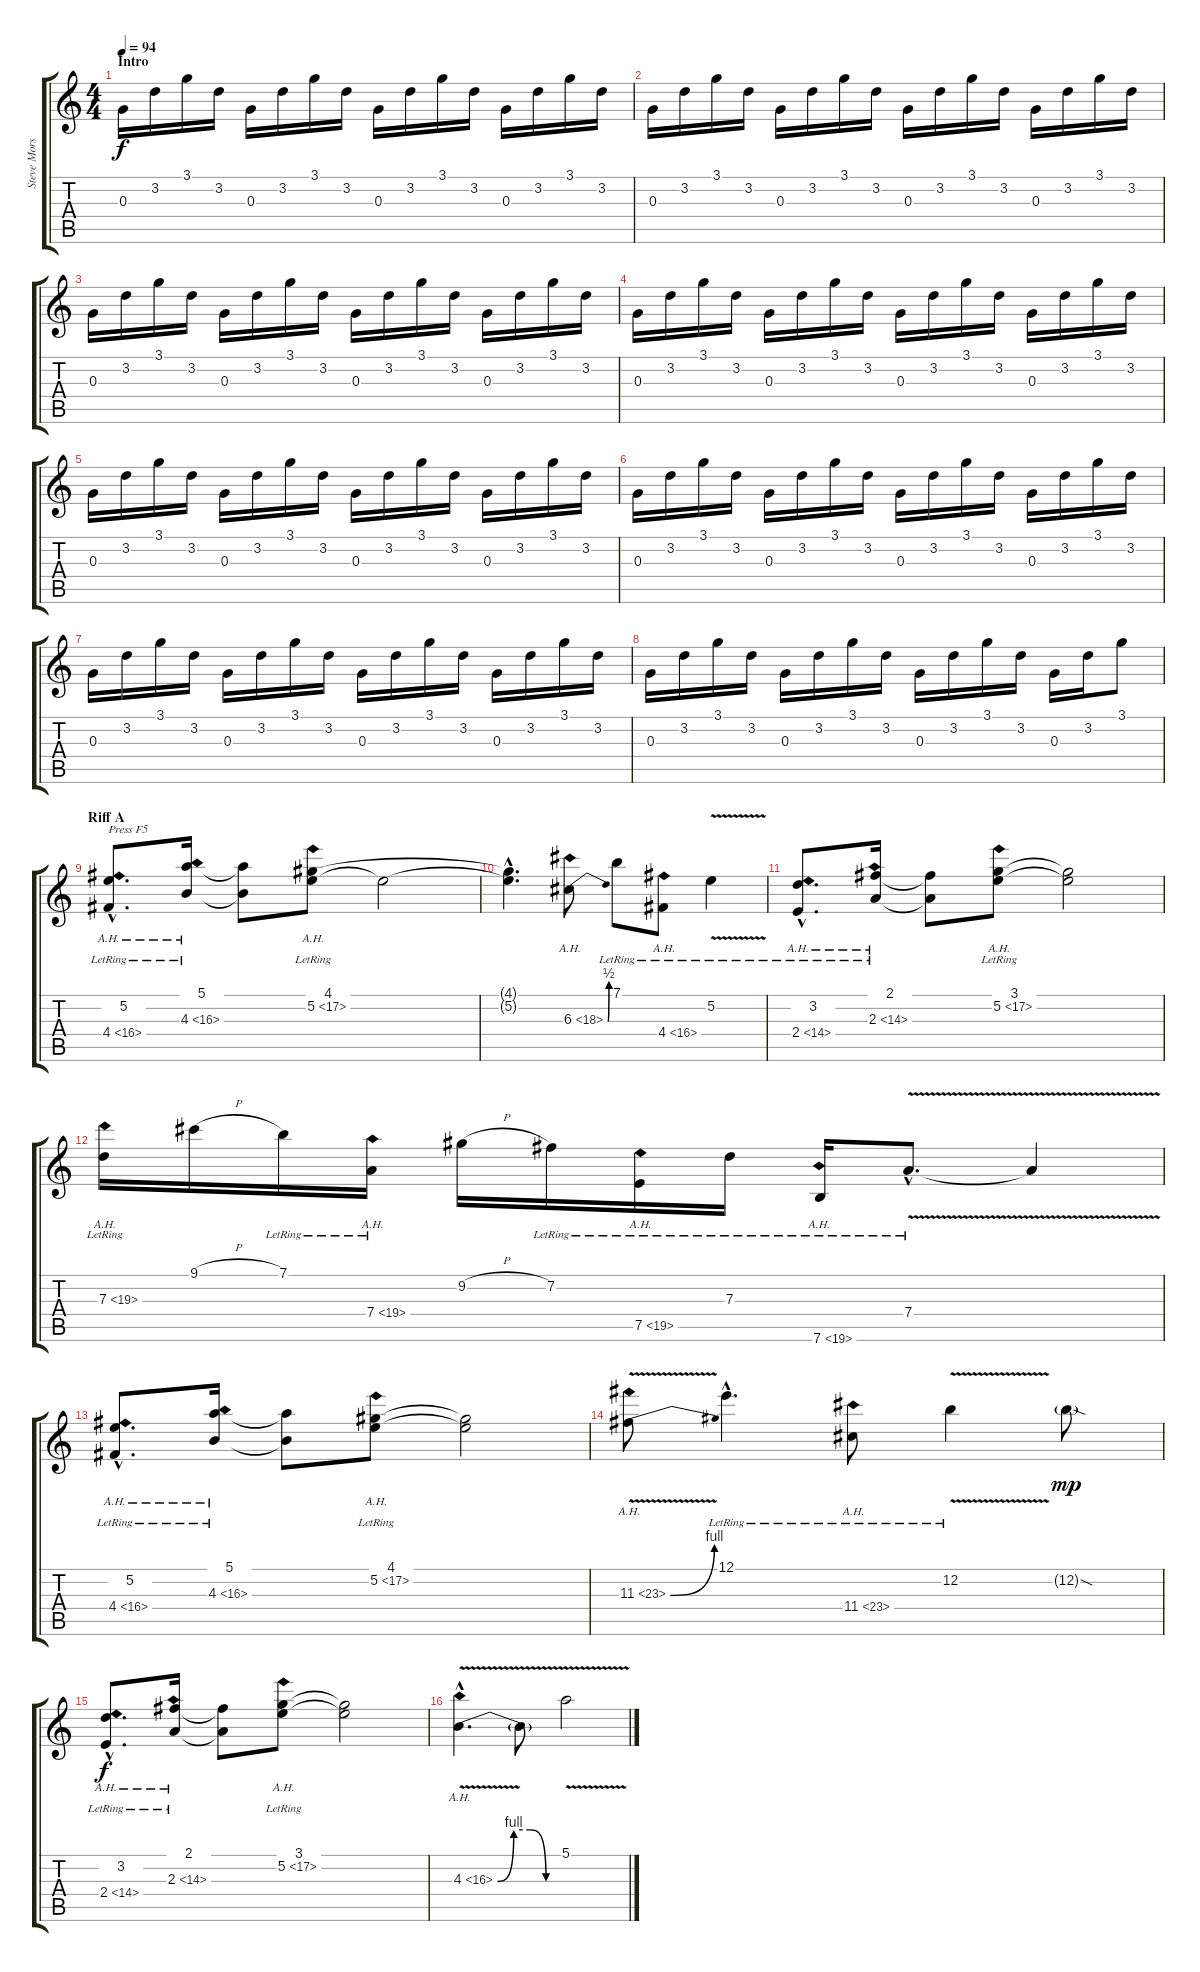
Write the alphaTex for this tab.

\track ("Steve Morse Guitar I" "Steve Mors") {instrument electricguitarclean}
\staff {score tabs}
\tuning (E4 B3 G3 D3 A2 E2) {hide}
\ts (4 4)
\section ("" "Intro")
\tempo 94
\clef g2
\ks c
0.3.16{dy f instrument electricguitarclean} 3.2.16 3.1.16 3.2.16 0.3.16 3.2.16 3.1.16 3.2.16 0.3.16 3.2.16 3.1.16 3.2.16 0.3.16 3.2.16 3.1.16 3.2.16 |
0.3.16 3.2.16 3.1.16 3.2.16 0.3.16 3.2.16 3.1.16 3.2.16 0.3.16 3.2.16 3.1.16 3.2.16 0.3.16 3.2.16 3.1.16 3.2.16 |
0.3.16 3.2.16 3.1.16 3.2.16 0.3.16 3.2.16 3.1.16 3.2.16 0.3.16 3.2.16 3.1.16 3.2.16 0.3.16 3.2.16 3.1.16 3.2.16 |
0.3.16 3.2.16 3.1.16 3.2.16 0.3.16 3.2.16 3.1.16 3.2.16 0.3.16 3.2.16 3.1.16 3.2.16 0.3.16 3.2.16 3.1.16 3.2.16 |
0.3.16 3.2.16 3.1.16 3.2.16 0.3.16 3.2.16 3.1.16 3.2.16 0.3.16 3.2.16 3.1.16 3.2.16 0.3.16 3.2.16 3.1.16 3.2.16 |
0.3.16 3.2.16 3.1.16 3.2.16 0.3.16 3.2.16 3.1.16 3.2.16 0.3.16 3.2.16 3.1.16 3.2.16 0.3.16 3.2.16 3.1.16 3.2.16 |
0.3.16 3.2.16 3.1.16 3.2.16 0.3.16 3.2.16 3.1.16 3.2.16 0.3.16 3.2.16 3.1.16 3.2.16 0.3.16 3.2.16 3.1.16 3.2.16 |
0.3.16 3.2.16 3.1.16 3.2.16 0.3.16 3.2.16 3.1.16 3.2.16 0.3.16 3.2.16 3.1.16 3.2.16 0.3.16 3.2.16 3.1.8 |
\section ("" "Riff A")
(5.2{hac lr} 4.4{ah 12 hac lr}).8{d txt "Press F5"} (5.1{lr} 4.3{ah 12 lr}).16 (5.1{t} 4.3{t}).8 (4.1{lr} 5.2{ah 12 lr}).8 5.2{t}.2 |
(4.1{hac t} 5.2{hac t}).4{d} 6.3{be (bend 0 0 60 2) ah 12}.8 7.1{lr}.8 4.4{ah 12 lr}.8 5.2{v lr}.4 |
(3.2{hac lr} 2.4{ah 12 hac lr}).8{d} (2.1{lr} 2.3{ah 12 lr}).16 (2.1{t} 2.3{t}).8 (3.1{lr} 5.2{ah 12 lr}).8 (3.1{t} 5.2{t}).2 |
7.3{ah 12 lr}.16 9.1{h}.16 7.1{lr}.16 7.4{ah 12 lr}.16 9.2{h}.16 7.2{lr}.16 7.5{ah 12 lr}.16 7.3{lr}.16 7.6{ah 12 lr}.16 7.4{v hac lr}.8{d} 7.4{t}.4 |
(5.2{hac lr} 4.4{ah 12 hac lr}).8{d} (5.1{lr} 4.3{ah 12 lr}).16 (5.1{t} 4.3{t}).8 (4.1{lr} 5.2{ah 12 lr}).8 (4.1{t} 5.2{t}).2 |
11.3{be (bend 0 0 60 4) ah 12 v}.8 12.1{hac lr}.4{d} 11.4{ah 12 lr}.8 12.2{v lr}.4 12.2{sod g}.8{dy mp} |
(3.2{hac lr} 2.4{ah 12 hac lr}).8{d dy f} (2.1{lr} 2.3{ah 12 lr}).16 (2.1{t} 2.3{t}).8 (3.1{lr} 5.2{ah 12 lr}).8 (3.1{t} 5.2{t}).2 |
4.3{be (custom 0 0 15 4 30 4 45 0 60 0) ah 12 v hac}.4{d} 4.3{t}.8 5.1{v}.2
